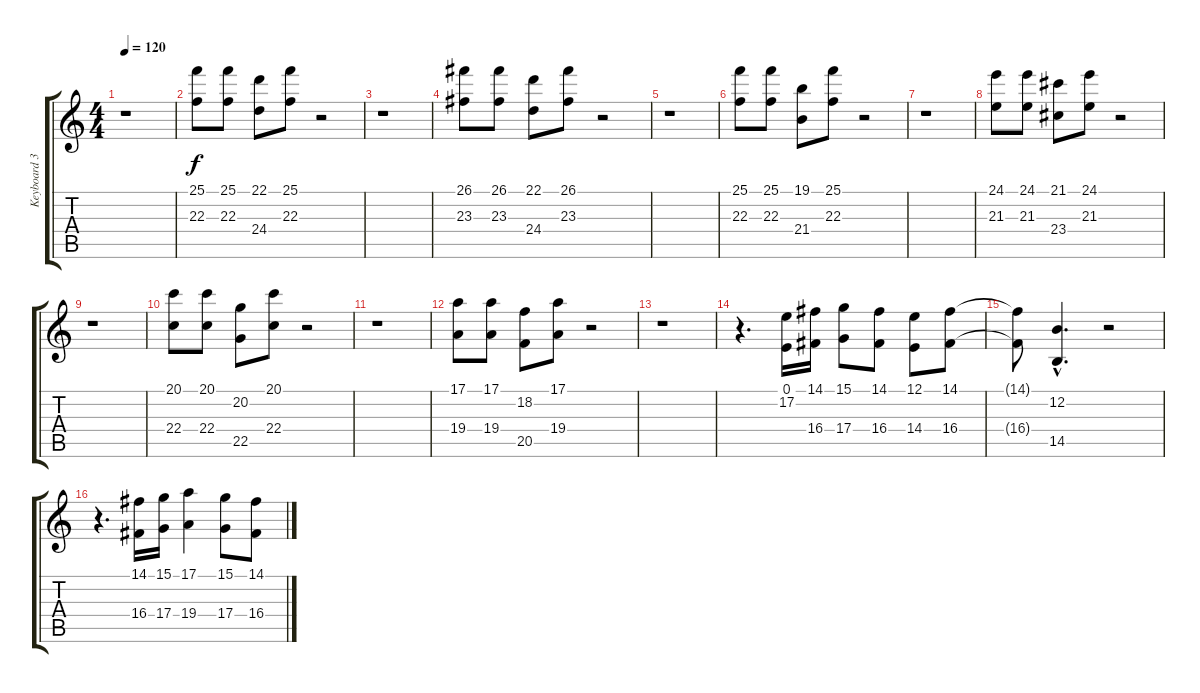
\track ("Keyboard 3" "Keyboard 3") {instrument fx7echoes}
\staff {score tabs}
\tuning (E4 B3 G3 D3 A2 E2) {hide}
\ts (4 4)
\tempo 120
\clef g2
\ks c
r.1{dy f} |
(25.1 22.3).8 (25.1 22.3).8 (22.1 24.4).8 (25.1 22.3).8 r.2 |
r.1 |
(26.1 23.3).8 (26.1 23.3).8 (22.1 24.4).8 (26.1 23.3).8 r.2 |
r.1 |
(25.1 22.3).8 (25.1 22.3).8 (19.1 21.4).8 (25.1 22.3).8 r.2 |
r.1 |
(24.1 21.3).8 (24.1 21.3).8 (21.1 23.4).8 (24.1 21.3).8 r.2 |
r.1 |
(20.1 22.4).8 (20.1 22.4).8 (20.2 22.5).8 (20.1 22.4).8 r.2 |
r.1 |
(17.1 19.4).8 (17.1 19.4).8 (18.2 20.5).8 (17.1 19.4).8 r.2 |
r.1 |
r.4{d} (0.1 17.2).16 (14.1 16.4).16 (15.1 17.4).8 (14.1 16.4).8 (12.1 14.4).8 (14.1 16.4).8 |
(14.1{t} 16.4{t}).8 (12.2{hac} 14.5{hac}).4{d} r.2 |
r.4{d} (14.1 16.4).16 (15.1 17.4).16 (17.1 19.4).4 (15.1 17.4).8 (14.1 16.4).8
